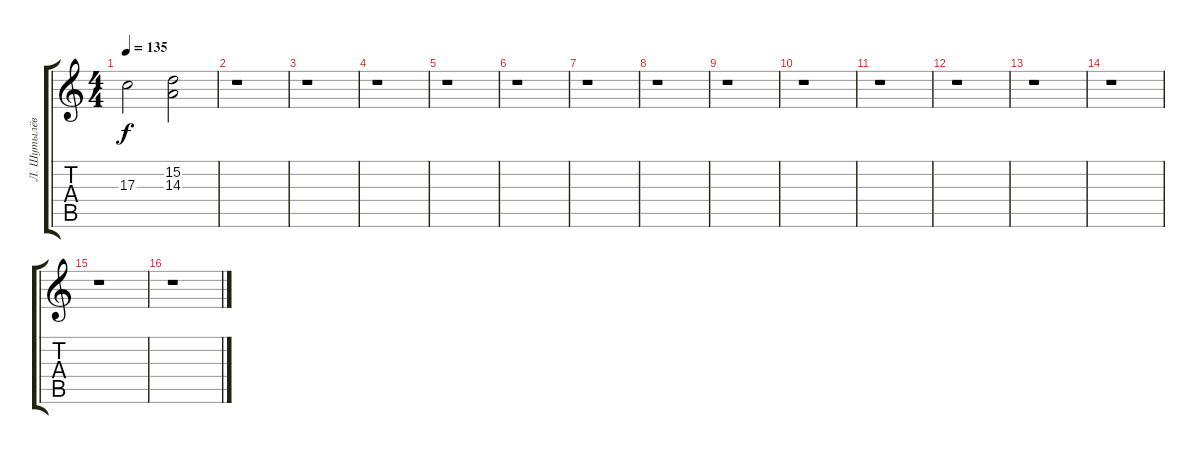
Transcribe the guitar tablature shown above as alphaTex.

\track ("Л. Шутылёв" "Л. Шутылёв") {instrument choiraahs}
\staff {score tabs}
\tuning (E4 B3 G3 D3 A2 E2) {hide}
\ts (4 4)
\tempo 135
\clef g2
\ks c
17.3.2{dy f} (15.2 14.3).2 |
r.1 |
r.1 |
r.1 |
r.1 |
r.1 |
r.1 |
r.1 |
r.1 |
r.1 |
r.1 |
r.1 |
r.1 |
r.1 |
r.1 |
r.1
